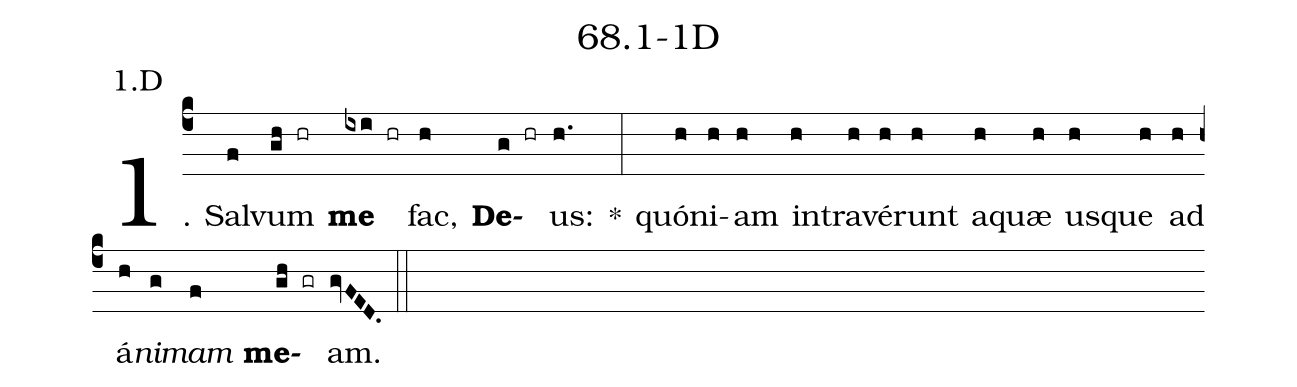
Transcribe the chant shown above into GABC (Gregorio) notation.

name: 68.1-1D;
annotation: 1.D;
%%
(c4)1. Sal(f)vum(gh hr) <b>me</b>(ixi hr) fac,(h) <b>De</b>(g hr)us:(h.) *(:) quón(h)i(h)am(h) in(h)tra(h)vé(h)runt(h) a(h)quæ(h) us(h)que(h) ad(h) á(h)<i>ni</i>(g)<i>mam</i>(f) <b>me</b>(gh gr)am.(gvFED.) (::)


%E(h) u(h) o(g) u(f) a(gh) e.(gvFED.) (::)
